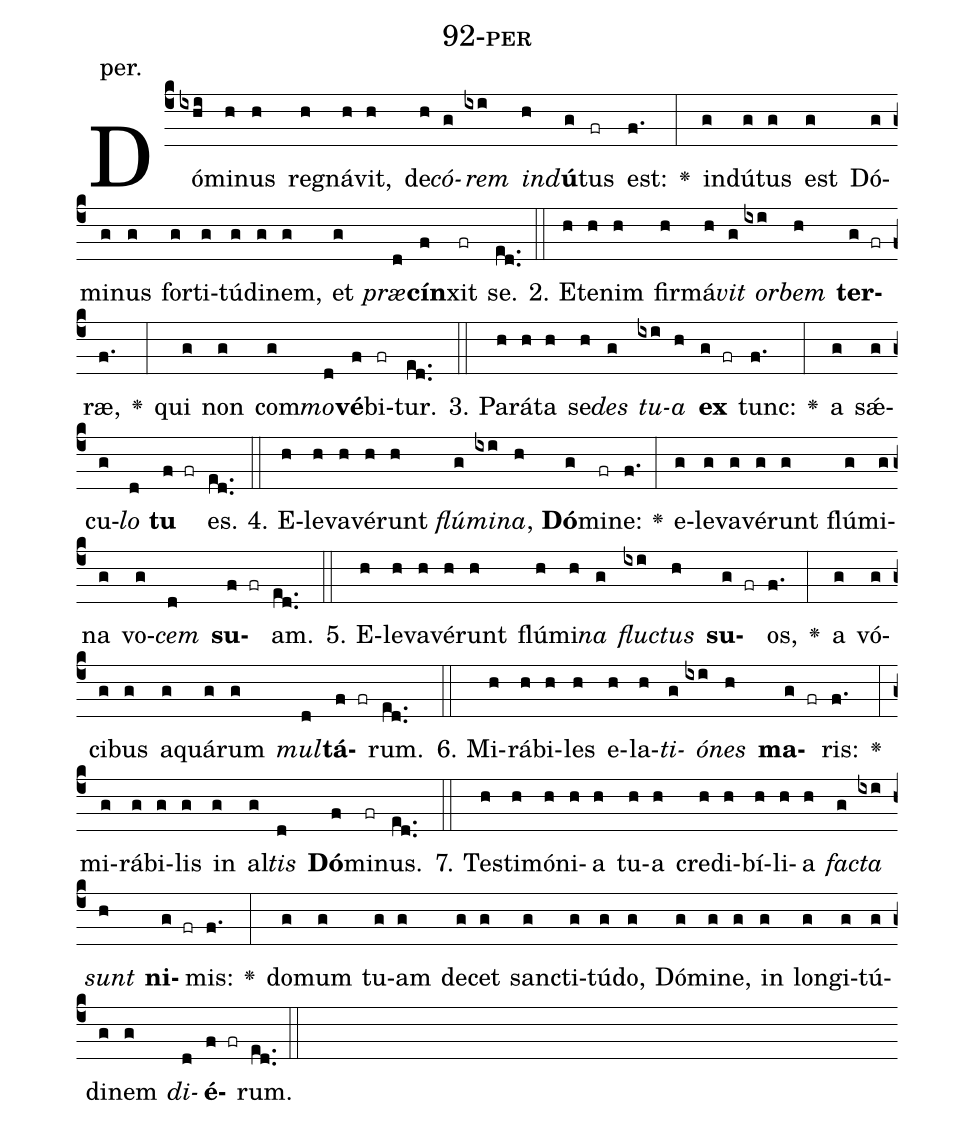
name: 92-per;
annotation: per.;
%%
(c4)Dó(ixhi)mi(h)nus(h) re(h)gná(h)vit,(h) de(h)<i>có</i>(g)<i>rem</i>(ixi) <i>ind</i>(h)<b>ú</b>(g)tus(fr) est:(f.) <v>\greheightstar</v>(:) ind(g)ú(g)tus(g) est(g) Dó(g)mi(g)nus(g) for(g)ti(g)tú(g)di(g)nem,(g) et(g) <i>præ</i>(d)<b>cín</b>(f)xit(fr) se.(ed..) (::)
2. Et(h)e(h)nim(h) fir(h)má(h)<i>vit</i>(g) <i>or</i>(ixi)<i>bem</i>(h) <b>ter</b>(g fr)ræ,(f.) <v>\greheightstar</v>(:) qui(g) non(g) com(g)<i>mo</i>(d)<b>vé</b>(f)bi(fr)tur.(ed..) (::)
3. Pa(h)rá(h)ta(h) se(h)<i>des</i>(g) <i>tu</i>(ixi)<i>a</i>(h) <b>ex</b>(g fr) tunc:(f.) <v>\greheightstar</v>(:) a(g) sǽ(g)cu(g)<i>lo</i>(d) <b>tu</b>(f fr) es.(ed..) (::)
4. E(h)le(h)va(h)vé(h)runt(h) <i>flú</i>(g)<i>mi</i>(ixi)<i>na</i>,(h) <b>Dó</b>(g)mi(fr)ne:(f.) <v>\greheightstar</v>(:) e(g)le(g)va(g)vé(g)runt(g) flú(g)mi(g)na(g) vo(g)<i>cem</i>(d) <b>su</b>(f fr)am.(ed..) (::)
5. E(h)le(h)va(h)vé(h)runt(h) flú(h)mi(h)<i>na</i>(g) <i>fluc</i>(ixi)<i>tus</i>(h) <b>su</b>(g fr)os,(f.) <v>\greheightstar</v>(:) a(g) vó(g)ci(g)bus(g) a(g)quá(g)rum(g) <i>mul</i>(d)<b>tá</b>(f fr)rum.(ed..) (::)
6. Mi(h)rá(h)bi(h)les(h) e(h)la(h)<i>ti</i>(g)<i>ó</i>(ixi)<i>nes</i>(h) <b>ma</b>(g fr)ris:(f.) <v>\greheightstar</v>(:) mi(g)rá(g)bi(g)lis(g) in(g) al(g)<i>tis</i>(d) <b>Dó</b>(f)mi(fr)nus.(ed..) (::)
7. Tes(h)ti(h)mó(h)ni(h)a(h) tu(h)a(h) cre(h)di(h)bí(h)li(h)a(h) <i>fac</i>(g)<i>ta</i>(ixi) <i>sunt</i>(h) <b>ni</b>(g fr)mis:(f.) <v>\greheightstar</v>(:) do(g)mum(g) tu(g)am(g) de(g)cet(g) sanc(g)ti(g)tú(g)do,(g) Dó(g)mi(g)ne,(g) in(g) lon(g)gi(g)tú(g)di(g)nem(g) <i>di</i>(d)<b>é</b>(f fr)rum.(ed..) (::)
